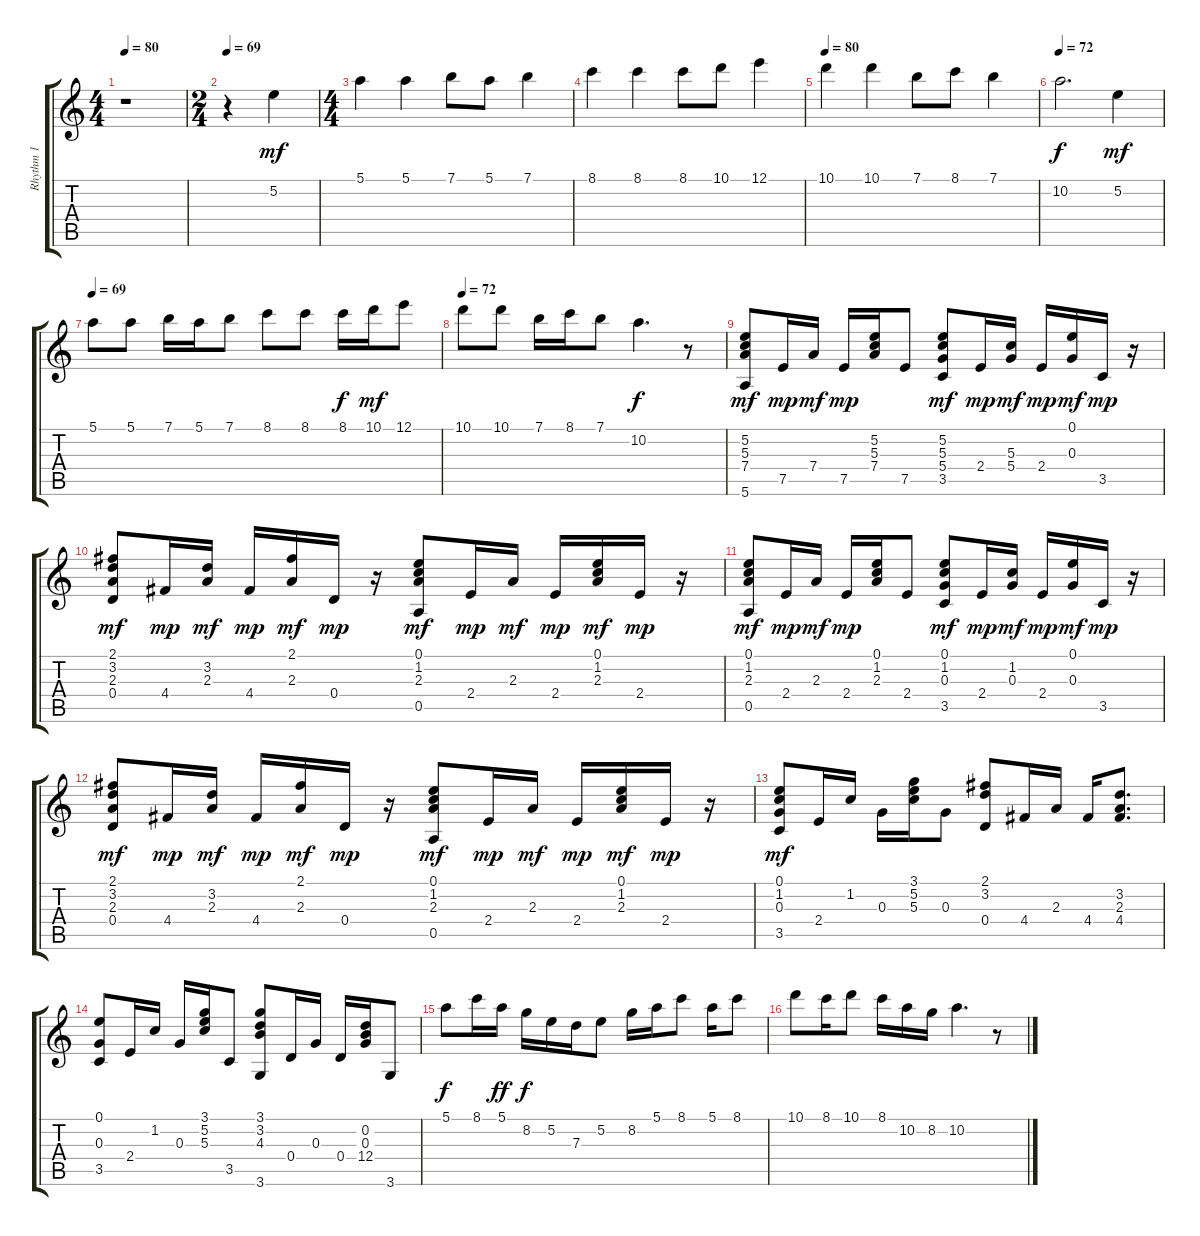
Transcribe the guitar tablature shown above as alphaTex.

\track ("Rhythm 1" "Rhythm 1") {instrument acousticguitarsteel}
\staff {score tabs}
\tuning (E4 B3 G3 D3 A2 E2) {hide}
\ts (4 4)
\tempo 80
\clef g2
\ks c
r.1{dy mf instrument acousticguitarsteel} |
\ts (2 4)
\tempo 69
r.4 5.2.4 |
\ts (4 4)
5.1.4 5.1.4 7.1.8 5.1.8 7.1.4 |
8.1.4 8.1.4 8.1.8 10.1.8 12.1.4 |
\tempo 80
10.1.4 10.1.4 7.1.8 8.1.8 7.1.4 |
\tempo 72
10.2.2{d dy f} 5.2.4{dy mf} |
\tempo 69
5.1.8 5.1.8 7.1.16 5.1.16 7.1.8 8.1.8 8.1.8 8.1.16{dy f} 10.1.16{dy mf} 12.1.8 |
\tempo 72
10.1.8 10.1.8 7.1.16 8.1.16 7.1.8 10.2.4{d dy f} r.8 |
(5.2 5.3 7.4 5.6).8{dy mf} 7.5.16{dy mp} 7.4.16{dy mf} 7.5.16{dy mp} (5.2 5.3 7.4).16 7.5.8 (5.2 5.3 5.4 3.5).8{dy mf} 2.4.16{dy mp} (5.3 5.4).16{dy mf} 2.4.16{dy mp} (0.1 0.3).16{dy mf} 3.5.16{dy mp} r.16 |
(2.1 3.2 2.3 0.4).8{dy mf} 4.4.16{dy mp} (3.2 2.3).16{dy mf} 4.4.16{dy mp} (2.1 2.3).16{dy mf} 0.4.16{dy mp} r.16 (0.1 1.2 2.3 0.5).8{dy mf} 2.4.16{dy mp} 2.3.16{dy mf} 2.4.16{dy mp} (0.1 1.2 2.3).16{dy mf} 2.4.16{dy mp} r.16 |
(0.1 1.2 2.3 0.5).8{dy mf} 2.4.16{dy mp} 2.3.16{dy mf} 2.4.16{dy mp} (0.1 1.2 2.3).16 2.4.8 (0.1 1.2 0.3 3.5).8{dy mf} 2.4.16{dy mp} (1.2 0.3).16{dy mf} 2.4.16{dy mp} (0.1 0.3).16{dy mf} 3.5.16{dy mp} r.16 |
(2.1 3.2 2.3 0.4).8{dy mf} 4.4.16{dy mp} (3.2 2.3).16{dy mf} 4.4.16{dy mp} (2.1 2.3).16{dy mf} 0.4.16{dy mp} r.16 (0.1 1.2 2.3 0.5).8{dy mf} 2.4.16{dy mp} 2.3.16{dy mf} 2.4.16{dy mp} (0.1 1.2 2.3).16{dy mf} 2.4.16{dy mp} r.16 |
(0.1 1.2 0.3 3.5).8{dy mf} 2.4.16 1.2.16 0.3.16 (3.1 5.2 5.3).16 0.3.8 (2.1 3.2 0.4).8 4.4.16 2.3.16 4.4.16 (3.2 2.3 4.4).8{d} |
(0.1 0.3 3.5).8 2.4.16 1.2.16 0.3.16 (3.1 5.2 5.3).16 3.5.8 (3.1 3.2 4.3 3.6).8 0.4.16 0.3.16 0.4.16 (0.2 0.3 12.4).16 3.6.8 |
5.1.8{dy f} 8.1.16 5.1.16{dy ff} 8.2.16{dy f} 5.2.16 7.3.16 5.2.8 8.2.16 5.1.16 8.1.8 5.1.16 8.1.8 |
10.1.8 8.1.16 10.1.8 8.1.16 10.2.16 8.2.16 10.2.4{d} r.8
